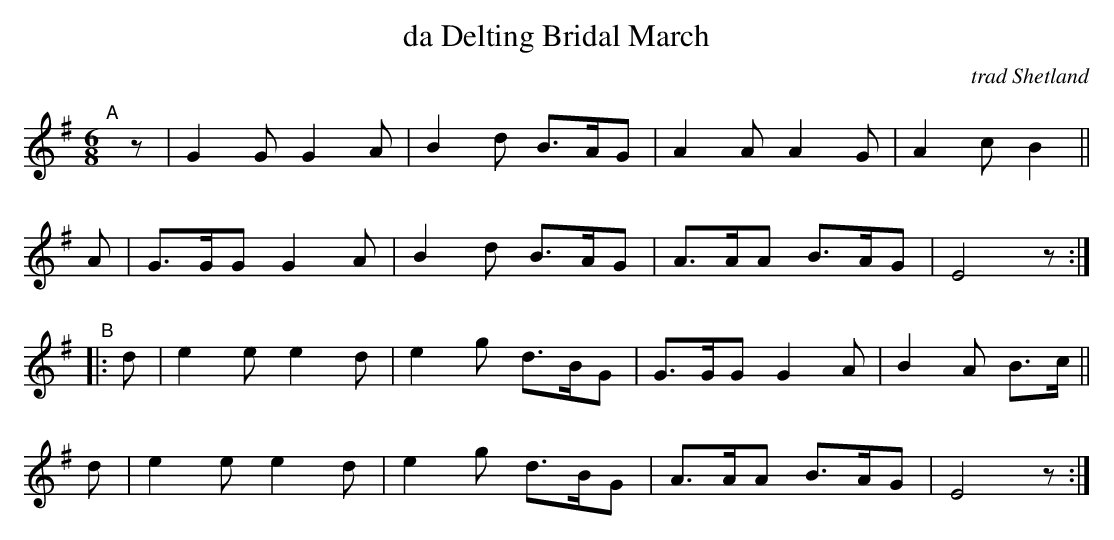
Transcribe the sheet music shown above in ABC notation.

X:1
T: da Delting Bridal March
O: trad Shetland
M: 6/8
L: 1/8
K: G
"^A"[|]\
z | G2G G2A | B2d B>AG | A2A A2G | A2c B2 ||
A | G>GG G2A | B2d B>AG | A>AA B>AG | E4 z :|
"^B"|:\
d | e2e e2d | e2g d>BG | G>GG G2A | B2A B>c ||
d | e2e e2d | e2g d>BG | A>AA B>AG | E4 z :|
